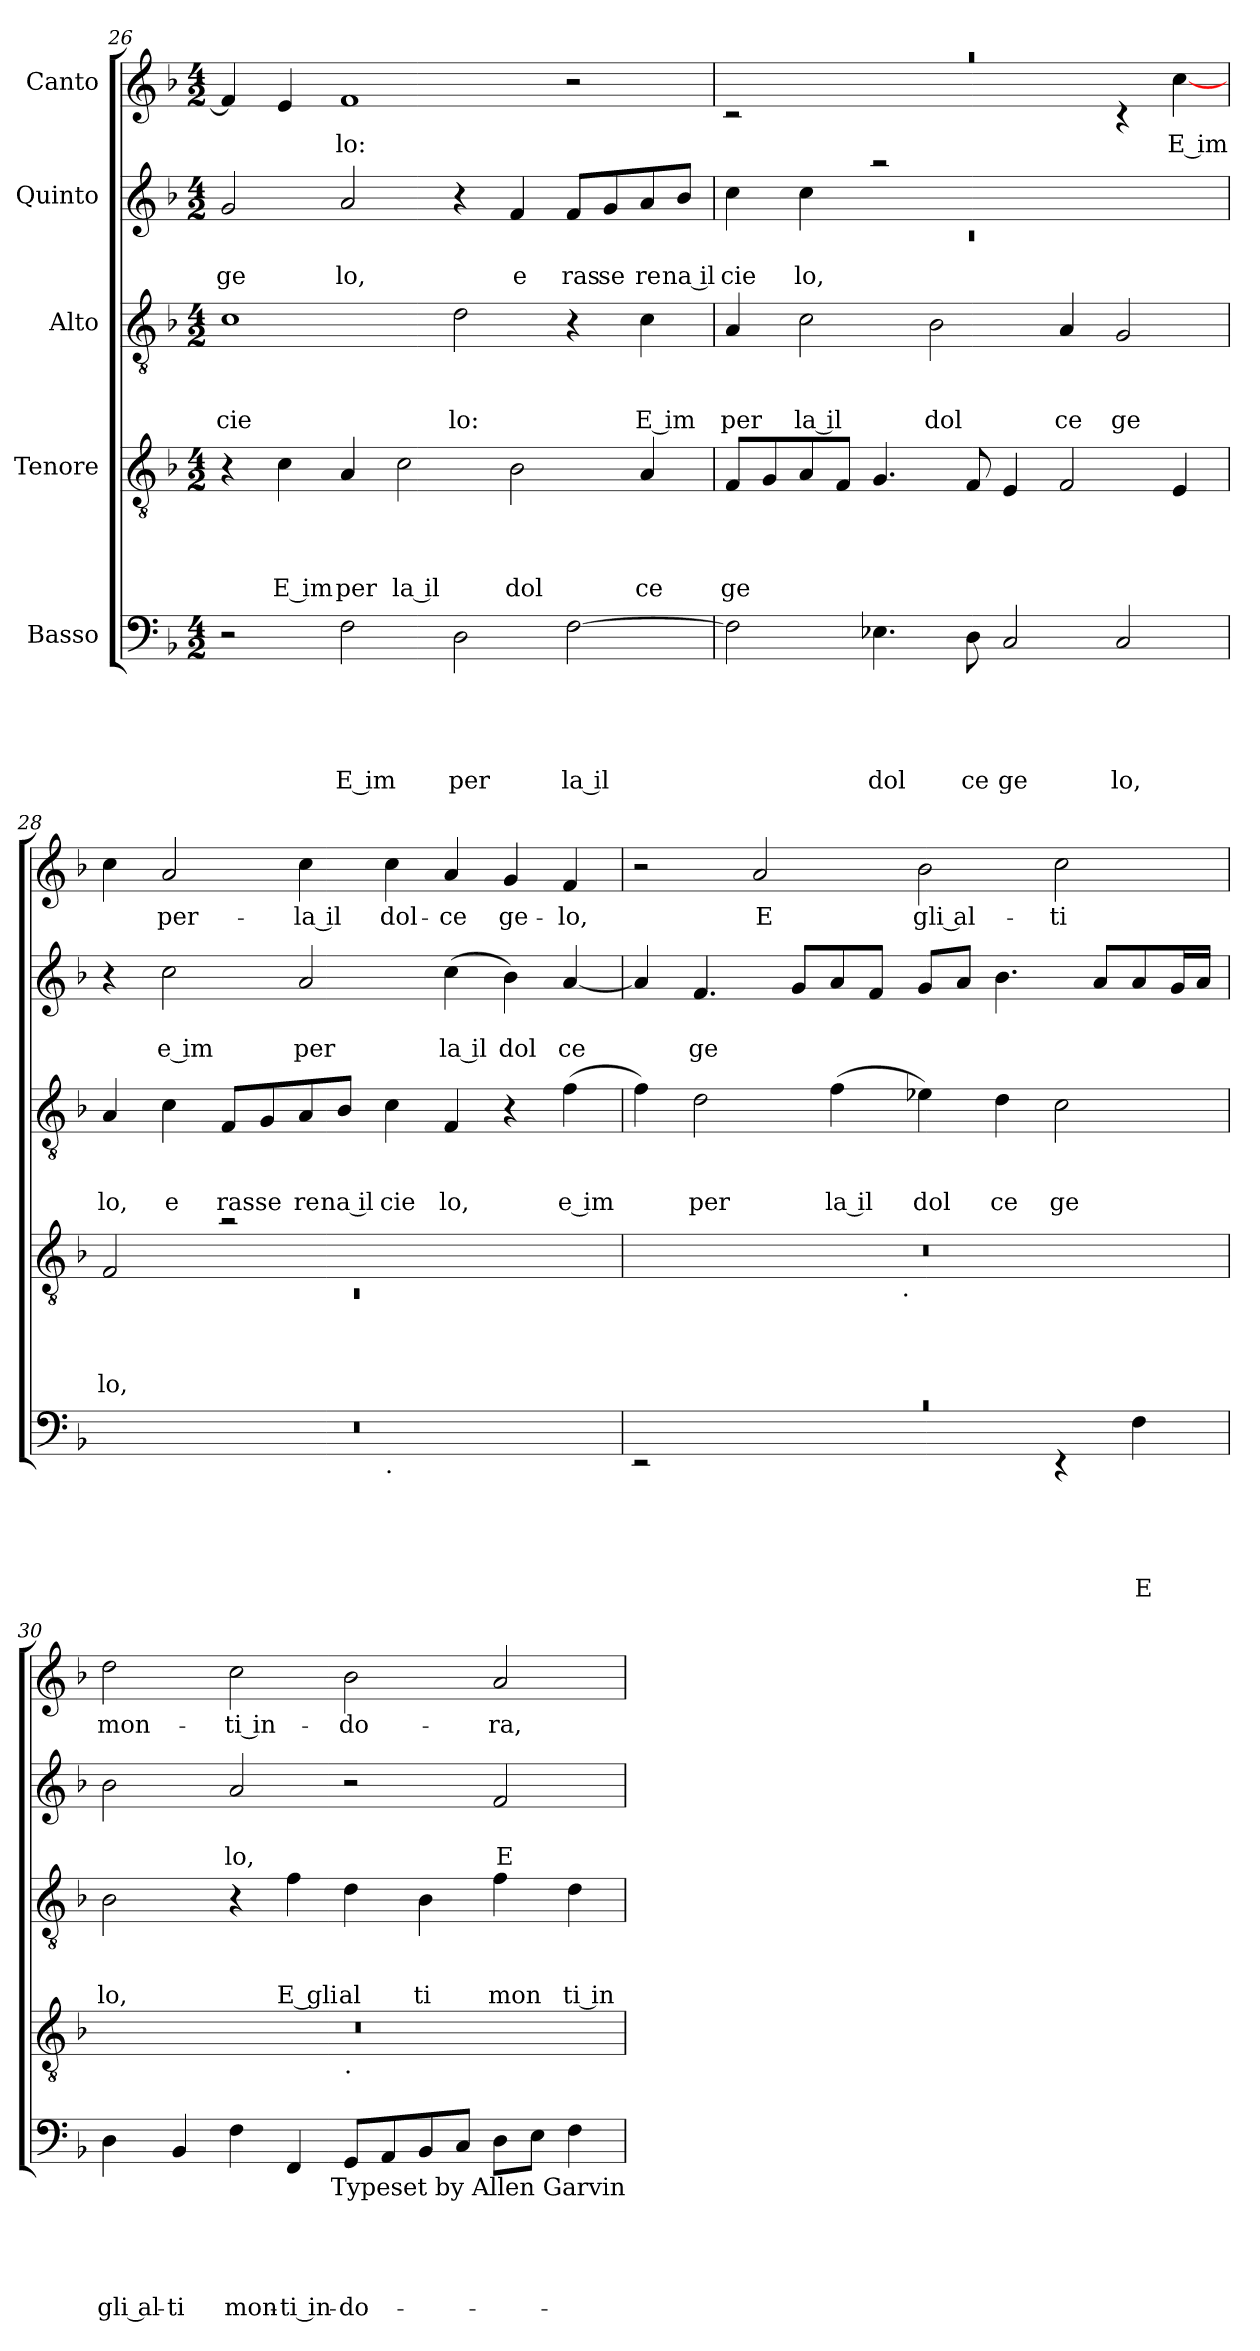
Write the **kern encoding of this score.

**kern	**text	**text	**text	**text	**text	**kern	**text	**text	**text	**text	**kern	**text	**text	**text	**kern	**text	**text	**kern	**text
*part5	*part5	*part5	*part5	*part5	*part5	*part4	*part4	*part4	*part4	*part4	*part3	*part3	*part3	*part3	*part2	*part2	*part2	*part1	*part1
*staff5	*staff5	*staff5	*staff5	*staff5	*staff5	*staff4	*staff4	*staff4	*staff4	*staff4	*staff3	*staff3	*staff3	*staff3	*staff2	*staff2	*staff2	*staff1	*staff1
*I"Basso	*	*	*	*	*	*I"Tenore	*	*	*	*	*I"Alto	*	*	*	*I"Quinto	*	*	*I"Canto	*
!!LO:LB:g=z
*clefF4	*	*	*	*	*	*clefGv2	*	*	*	*	*clefGv2	*	*	*	*clefG2	*	*	*clefG2	*
*k[b-]	*	*	*	*	*	*k[b-]	*	*	*	*	*k[b-]	*	*	*	*k[b-]	*	*	*k[b-]	*
*F:	*	*	*	*	*	*F:	*	*	*	*	*F:	*	*	*	*F:	*	*	*F:	*
*M4/2	*	*	*	*	*	*M4/2	*	*	*	*	*M4/2	*	*	*	*M4/2	*	*	*M4/2	*
=26	=26	=26	=26	=26	=26	=26	=26	=26	=26	=26	=26	=26	=26	=26	=26	=26	=26	=26	=26
!	!	!	!	!	!	!	!	!	!	!	!	!	!	!LO:LY:b	!	!	!LO:LY:b	!	!
2r	.	.	.	.	.	4r	.	.	.	.	1c	.	.	cie	2g/	.	ge	4f/]	.
!	!	!	!	!	!	!	!	!	!	!LO:LY:b:rj	!	!	!	!	!	!	!	!	!
.	.	.	.	.	.	4c\	.	.	.	E im	.	.	.	.	.	.	.	4e/	.
!	!	!	!	!	!LO:LY:b:rj	!	!	!	!	!LO:LY:b	!	!	!	!	!	!	!LO:LY:b	!	!LO:LY:b
2F\	.	.	.	.	E im	4A/	.	.	.	per	.	.	.	.	2a/	.	lo,	1f	-lo:
!	!	!	!	!	!	!	!	!	!	!LO:LY:b:rj	!	!	!	!	!	!	!	!	!
.	.	.	.	.	.	2c\	.	.	.	la il	.	.	.	.	.	.	.	.	.
!	!	!	!	!	!LO:LY:b	!	!	!	!	!	!	!	!	!LO:LY:b	!	!	!	!	!
2D\	.	.	.	.	per	.	.	.	.	.	2d\	.	.	lo:	4r	.	.	.	.
!	!	!	!	!	!	!	!	!	!	!LO:LY:b	!	!	!	!	!	!	!LO:LY:b	!	!
.	.	.	.	.	.	2B-\	.	.	.	dol	.	.	.	.	4f/	.	e	.	.
!	!	!	!	!	!LO:LY:b	!	!	!	!	!	!	!	!	!	!	!	!LO:LY:b	!	!
[>2F\	.	.	.	.	la il	.	.	.	.	.	4r	.	.	.	8f/L	.	ras	2r	.
!	!	!	!	!	!	!	!	!	!	!	!	!	!	!	!	!	!LO:LY:b	!	!
.	.	.	.	.	.	.	.	.	.	.	.	.	.	.	8g/	.	se	.	.
!	!	!	!	!	!	!	!	!	!	!LO:LY:b	!	!	!	!LO:LY:b:rj	!	!	!LO:LY:b	!	!
.	.	.	.	.	.	4A/	.	.	.	ce	4c\	.	.	E im	8a/	.	re	.	.
!	!	!	!	!	!	!	!	!	!	!	!	!	!	!	!	!	!LO:LY:b:rj	!	!
.	.	.	.	.	.	.	.	.	.	.	.	.	.	.	8b-/J	.	na il	.	.
=27	=27	=27	=27	=27	=27	=27	=27	=27	=27	=27	=27	=27	=27	=27	=27	=27	=27	=27	=27
*	*	*	*	*	*	*	*	*	*	*	*	*	*	*	*^	*	*	*	*
!	!	!	!	!	!	!	!	!	!	!LO:LY:b	!	!	!	!LO:LY:b	!	!LO:N:vis=1	!	!LO:LY:b	!LO:N:vis=1	!
*	*	*	*	*	*	*	*	*	*	*	*	*	*	*	*	*	*	*	*^	*
2F\]	.	.	.	.	.	8F/L	.	.	.	ge	4A/	.	.	per	4cc\	0rc	.	cie	0raa	2rc	.
.	.	.	.	.	.	8G/	.	.	.	.	.	.	.	.	.	.	.	.	.	.	.
!	!	!	!	!	!	!	!	!	!	!	!	!	!	!LO:LY:b:rj	!	!	!	!LO:LY:b	!	!	!
.	.	.	.	.	.	8A/	.	.	.	.	2c\	.	.	la il	4cc\	.	.	lo,	.	.	.
.	.	.	.	.	.	8F/J	.	.	.	.	.	.	.	.	.	.	.	.	.	.	.
!	!	!	!	!	!LO:LY:b	!	!	!	!	!	!	!	!	!	!	!	!	!	!	!	!
4.E-X\	.	.	.	.	dol	4.G/	.	.	.	.	.	.	.	.	2raa	.	.	.	.	1ryy	.
!	!	!	!	!	!	!	!	!	!	!	!	!	!	!LO:LY:b	!	!	!	!	!	!	!
.	.	.	.	.	.	.	.	.	.	.	2B-\	.	.	dol	.	.	.	.	.	.	.
!	!	!	!	!	!LO:LY:b	!	!	!	!	!	!	!	!	!	!	!	!	!	!	!	!
8D\	.	.	.	.	ce	8F/	.	.	.	.	.	.	.	.	.	.	.	.	.	.	.
!	!	!	!	!	!LO:LY:b	!	!	!	!	!	!	!	!	!	!	!	!	!	!	!	!
2C/	.	.	.	.	ge	4E/	.	.	.	.	.	.	.	.	1ryy	.	.	.	.	.	.
!	!	!	!	!	!	!	!	!	!	!	!	!	!	!LO:LY:b	!	!	!	!	!	!	!
.	.	.	.	.	.	2F/	.	.	.	.	4A/	.	.	ce	.	.	.	.	.	.	.
!	!	!	!	!	!LO:LY:b	!	!	!	!	!	!	!	!	!LO:LY:b	!	!	!	!	!	!	!
2C/	.	.	.	.	lo,	.	.	.	.	.	2G/	.	.	ge	.	.	.	.	.	4rc	.
!	!	!	!	!	!	!	!	!	!	!	!	!	!	!	!	!	!	!	!	!	!LO:LY:b
.	.	.	.	.	.	4E/	.	.	.	.	.	.	.	.	.	.	.	.	.	[>4cc\	E im-
*	*	*	*	*	*	*	*	*	*	*	*	*	*	*	*v	*v	*	*	*	*	*
=28	=28	=28	=28	=28	=28	=28	=28	=28	=28	=28	=28	=28	=28	=28	=28	=28	=28	=28	=28	=28
*	*	*	*	*	*	*^	*	*	*	*	*	*	*	*	*	*	*	*	*	*
!	!	!	!	!	!	!	!LO:N:vis=1	!	!	!	!LO:LY:b	!	!	!	!LO:LY:b	!	!	!	!	!	!
*^	*	*	*	*	*	*	*	*	*	*	*	*	*	*	*	*	*	*	*v	*v	*
0r	1ryy	.	.	.	.	.	2F/	0rC	.	.	.	lo,	4A/	.	.	lo,	4r	.	.	4cc\	.
!	!	!	!	!	!	!	!	!	!	!	!	!	!	!	!	!LO:LY:b	!	!	!LO:LY:b:rj	!	!LO:LY:b
.	.	.	.	.	.	.	.	.	.	.	.	.	4c\	.	.	e	2cc\	.	e im	2a/	-per-
!	!	!	!	!	!	!	!	!	!	!	!	!	!	!	!	!LO:LY:b	!	!	!	!	!
.	.	.	.	.	.	.	2ra	.	.	.	.	.	8F/L	.	.	ras	.	.	.	.	.
!	!	!	!	!	!	!	!	!	!	!	!	!	!	!	!	!LO:LY:b	!	!	!	!	!
.	.	.	.	.	.	.	.	.	.	.	.	.	8G/	.	.	se	.	.	.	.	.
!	!	!	!	!	!	!	!	!	!	!	!	!	!	!	!	!LO:LY:b	!	!	!LO:LY:b	!	!LO:LY:b:rj
.	.	.	.	.	.	.	.	.	.	.	.	.	8A/	.	.	re	2a/	.	per	4cc\	-la il
!	!	!	!	!	!	!	!	!	!	!	!	!	!	!	!	!LO:LY:b:rj	!	!	!	!	!
.	.	.	.	.	.	.	.	.	.	.	.	.	8B-/J	.	.	na il	.	.	.	.	.
!	!LO:TX:b:t=.	!	!	!	!	!	!	!	!	!	!	!	!	!	!	!	!	!	!	!	!
!	!	!	!	!	!	!	!	!	!	!	!	!	!	!	!	!LO:LY:b	!	!	!	!	!LO:LY:b
.	1ryy	.	.	.	.	.	1ryy	.	.	.	.	.	4c\	.	.	cie	.	.	.	4cc\	dol-
!	!	!	!	!	!	!	!	!	!	!	!	!	!	!	!	!LO:LY:b	!	!	!LO:LY:b:rj	!	!LO:LY:b
.	.	.	.	.	.	.	.	.	.	.	.	.	4F/	.	.	lo,	(<4cc\	.	la il	4a/	-ce
!	!	!	!	!	!	!	!	!	!	!	!	!	!	!	!	!	!	!	!LO:LY:b	!	!LO:LY:b
.	.	.	.	.	.	.	.	.	.	.	.	.	4r	.	.	.	4b-\)	.	dol	4g/	ge-
!	!	!	!	!	!	!	!	!	!	!	!	!	!	!	!	!LO:LY:b	!	!	!LO:LY:b	!	!LO:LY:b
.	.	.	.	.	.	.	.	.	.	.	.	.	(>4f\	.	.	e im	[<4a/	.	ce	4f/	-lo,
=29	=29	=29	=29	=29	=29	=29	=29	=29	=29	=29	=29	=29	=29	=29	=29	=29	=29	=29	=29	=29	=29
!LO:N:vis=1	!	!	!	!	!	!	!	!	!	!	!	!	!	!	!	!	!	!	!	!	!
0rc	2rEE	.	.	.	.	.	0r	2ryy	.	.	.	.	4f\)	.	.	.	4a/]	.	.	2r	.
!	!	!	!	!	!	!	!	!	!	!	!	!	!	!	!	!LO:LY:b	!	!	!LO:LY:b	!	!
.	.	.	.	.	.	.	.	.	.	.	.	.	2d\	.	.	per	4.f/	.	ge	.	.
!	!	!	!	!	!	!	!	!	!	!	!	!	!	!	!	!	!	!	!	!	!LO:LY:b
.	1ryy	.	.	.	.	.	.	4...ryy	.	.	.	.	.	.	.	.	.	.	.	2a/	E
.	.	.	.	.	.	.	.	.	.	.	.	.	.	.	.	.	8g/L	.	.	.	.
!	!	!	!	!	!	!	!	!	!	!	!	!	!	!	!	!LO:LY:b:rj	!	!	!	!	!
.	.	.	.	.	.	.	.	.	.	.	.	.	(<4f\	.	.	la il	8a/	.	.	.	.
.	.	.	.	.	.	.	.	.	.	.	.	.	.	.	.	.	8f/J	.	.	.	.
!	!	!	!	!	!	!	!	!LO:TX:b:t=.	!	!	!	!	!	!	!	!	!	!	!	!	!
.	.	.	.	.	.	.	.	1ryy	.	.	.	.	.	.	.	.	.	.	.	.	.
!	!	!	!	!	!	!	!	!	!	!	!	!	!	!	!	!LO:LY:b	!	!	!	!	!LO:LY:b:rj
.	.	.	.	.	.	.	.	.	.	.	.	.	4e-X\)	.	.	dol	8g/L	.	.	2b-\	gli al-
.	.	.	.	.	.	.	.	.	.	.	.	.	.	.	.	.	8a/J	.	.	.	.
!	!	!	!	!	!	!	!	!	!	!	!	!	!	!	!	!LO:LY:b	!	!	!	!	!
.	.	.	.	.	.	.	.	.	.	.	.	.	4d\	.	.	ce	4.b-\	.	.	.	.
!	!	!	!	!	!	!	!	!	!	!	!	!	!	!	!	!LO:LY:b	!	!	!	!	!LO:LY:b
.	4rEE	.	.	.	.	.	.	.	.	.	.	.	2c\	.	.	ge	.	.	.	2cc\	-ti
.	.	.	.	.	.	.	.	.	.	.	.	.	.	.	.	.	8a/L	.	.	.	.
!	!	!	!	!	!	!LO:LY:b	!	!	!	!	!	!	!	!	!	!	!	!	!	!	!
.	4F\	.	.	.	.	E	.	.	.	.	.	.	.	.	.	.	8a/	.	.	.	.
.	.	.	.	.	.	.	.	.	.	.	.	.	.	.	.	.	16g/L	.	.	.	.
.	.	.	.	.	.	.	.	.	.	.	.	.	.	.	.	.	16a/JJ	.	.	.	.
.	.	.	.	.	.	.	.	32ryy	.	.	.	.	.	.	.	.	.	.	.	.	.
!!LO:LB:g=z
=30	=30	=30	=30	=30	=30	=30	=30	=30	=30	=30	=30	=30	=30	=30	=30	=30	=30	=30	=30	=30	=30
!	!	!	!	!	!	!LO:LY:b:rj	!	!	!	!	!	!	!	!	!	!LO:LY:b	!	!	!	!	!LO:LY:b
*v	*v	*	*	*	*	*	*	*	*	*	*	*	*	*	*	*	*	*	*	*	*
4D\	.	.	.	.	gli al-	0r	1ryy	.	.	.	.	2B-\	.	.	lo,	2b-\	.	.	2dd\	mon-
!	!	!	!	!	!LO:LY:b	!	!	!	!	!	!	!	!	!	!	!	!	!	!	!
4BB-/	.	.	.	.	-ti	.	.	.	.	.	.	.	.	.	.	.	.	.	.	.
!	!	!	!	!	!LO:LY:b	!	!	!	!	!	!	!	!	!	!	!	!	!LO:LY:b	!	!LO:LY:b:rj
4F\	.	.	.	.	mon-	.	.	.	.	.	.	4r	.	.	.	2a/	.	lo,	2cc\	-ti in-
!	!	!	!	!	!LO:LY:b:rj	!	!	!	!	!	!	!	!	!	!LO:LY:b	!	!	!	!	!
4FF/	.	.	.	.	-ti in-	.	.	.	.	.	.	4f\	.	.	E gli	.	.	.	.	.
!	!	!	!	!	!	!	!LO:TX:b:t=.	!	!	!	!	!	!	!	!	!	!	!	!	!
!	!	!	!	!	!LO:LY:b	!	!	!	!	!	!	!	!	!	!LO:LY:b	!	!	!	!	!LO:LY:b
8GG/L	.	.	.	.	-do-	.	1ryy	.	.	.	.	4d\	.	.	al	2r	.	.	2b-\	-do-
8AA/	.	.	.	.	.	.	.	.	.	.	.	.	.	.	.	.	.	.	.	.
!	!	!	!	!	!	!	!	!	!	!	!	!	!	!	!LO:LY:b	!	!	!	!	!
8BB-/	.	.	.	.	.	.	.	.	.	.	.	4B-\	.	.	ti	.	.	.	.	.
8C/J	.	.	.	.	.	.	.	.	.	.	.	.	.	.	.	.	.	.	.	.
!	!	!	!	!	!	!	!	!	!	!	!	!	!	!	!LO:LY:b	!	!	!LO:LY:b	!	!LO:LY:b
8D\L	.	.	.	.	.	.	.	.	.	.	.	4f\	.	.	mon	2f/	.	E	2a/	-ra,
8E\J	.	.	.	.	.	.	.	.	.	.	.	.	.	.	.	.	.	.	.	.
!	!	!	!	!	!	!	!	!	!	!	!	!	!	!	!LO:LY:b:rj	!	!	!	!	!
4F\	.	.	.	.	.	.	.	.	.	.	.	4d\	.	.	ti in	.	.	.	.	.
!LO:TX:b:t=Typeset by Allen Garvin	!	!	!	!	!	!	!	!	!	!	!	!	!	!	!	!	!	!	!	!
*	*	*	*	*	*	*v	*v	*	*	*	*	*	*	*	*	*	*	*	*	*
=	=	=	=	=	=	=	=	=	=	=	=	=	=	=	=	=	=	=	=
*-	*-	*-	*-	*-	*-	*-	*-	*-	*-	*-	*-	*-	*-	*-	*-	*-	*-	*-	*-
